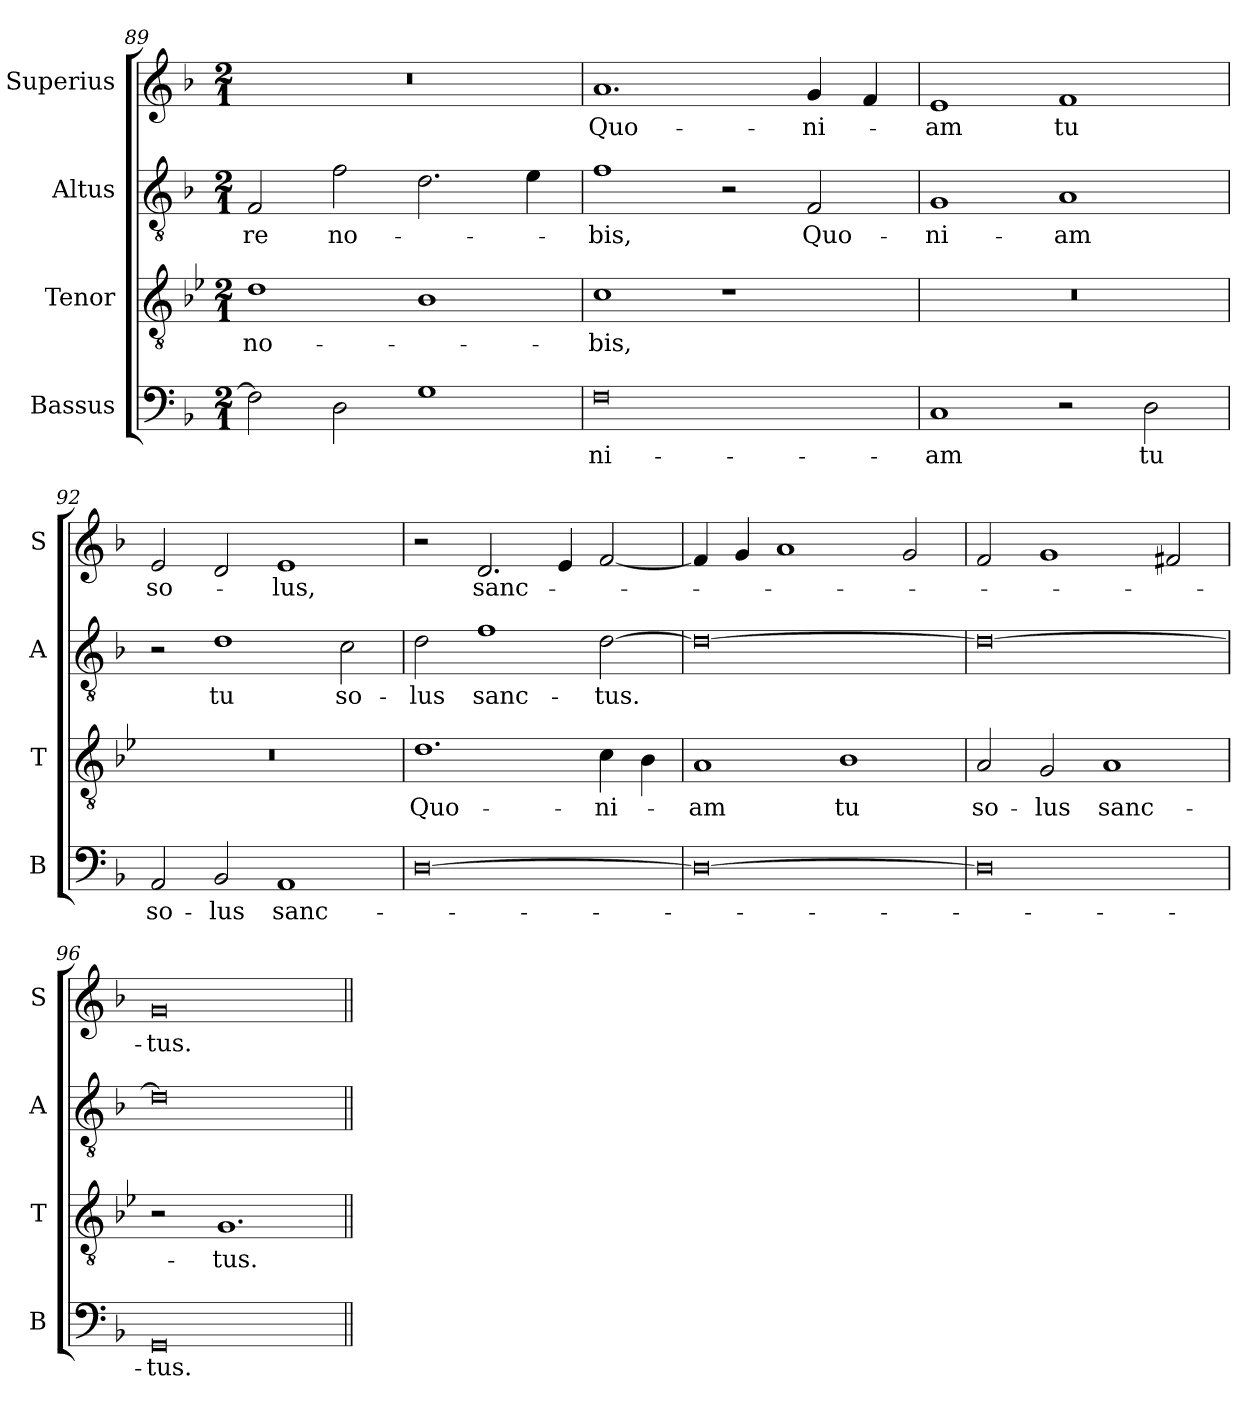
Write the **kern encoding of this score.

**kern	**text	**kern	**text	**kern	**text	**kern	**text
*part4	*part4	*part3	*part3	*part2	*part2	*part1	*part1
*staff4	*staff4	*staff3	*staff3	*staff2	*staff2	*staff1	*staff1
*I"Bassus	*	*I"Tenor	*	*I"Altus	*	*I"Superius	*
*I'B	*	*I'T	*	*I'A	*	*I'S	*
*clefF4	*	*clefGv2	*	*clefGv2	*	*clefG2	*
*k[b-]	*	*k[b-e-]	*	*k[b-]	*	*k[b-]	*
*M2/1	*	*M2/1	*	*M2/1	*	*M2/1	*
=89	=89	=89	=89	=89	=89	=89	=89
2F\]	.	1d	no-	2F/	-re	0r	.
2D\	.	.	.	2f\	no-	.	.
1G	.	1B-	.	2.d\	.	.	.
.	.	.	.	4e\	.	.	.
=90	=90	=90	=90	=90	=90	=90	=90
0F	-ni-	1c	-bis,	1f	-bis,	1.a	Quo-
.	.	1r	.	2r	.	.	.
.	.	.	.	2F/	Quo-	4g/	-ni-
.	.	.	.	.	.	4f/	.
=91	=91	=91	=91	=91	=91	=91	=91
1C	-am	0r	.	1G	-ni-	1e	-am
2r	.	.	.	1A	-am	1f	tu
2D\	tu	.	.	.	.	.	.
=92	=92	=92	=92	=92	=92	=92	=92
2AA/	so-	0r	.	2r	.	2e/	so-
2BB-/	-lus	.	.	1d	tu	2d/	.
1AA	sanc-	.	.	.	.	1e	-lus,
.	.	.	.	2c\	so-	.	.
=93	=93	=93	=93	=93	=93	=93	=93
[0D	.	1.d	Quo-	2d\	-lus	2r	.
.	.	.	.	1f	sanc-	2.d/	sanc-
.	.	.	.	.	.	4e/	.
.	.	4c\	-ni-	[2d\	-tus.	[2f/	.
.	.	4B-\	.	.	.	.	.
=94	=94	=94	=94	=94	=94	=94	=94
0D_	.	1A	-am	0d_	.	4f/]	.
.	.	.	.	.	.	4g/	.
.	.	.	.	.	.	1a	.
.	.	1B-	tu	.	.	.	.
.	.	.	.	.	.	2g/	.
=95	=95	=95	=95	=95	=95	=95	=95
0D]	.	2A/	so-	0d_	.	2f/	.
.	.	2G/	-lus	.	.	1g	.
.	.	1A	sanc-	.	.	.	.
.	.	.	.	.	.	2f#X/	.
=96	=96	=96	=96	=96	=96	=96	=96
0GG	-tus.	2r	.	0d]	.	0g	-tus.
.	.	1.G	-tus.	.	.	.	.
=||	=||	=||	=||	=||	=||	=||	=||
*-	*-	*-	*-	*-	*-	*-	*-
